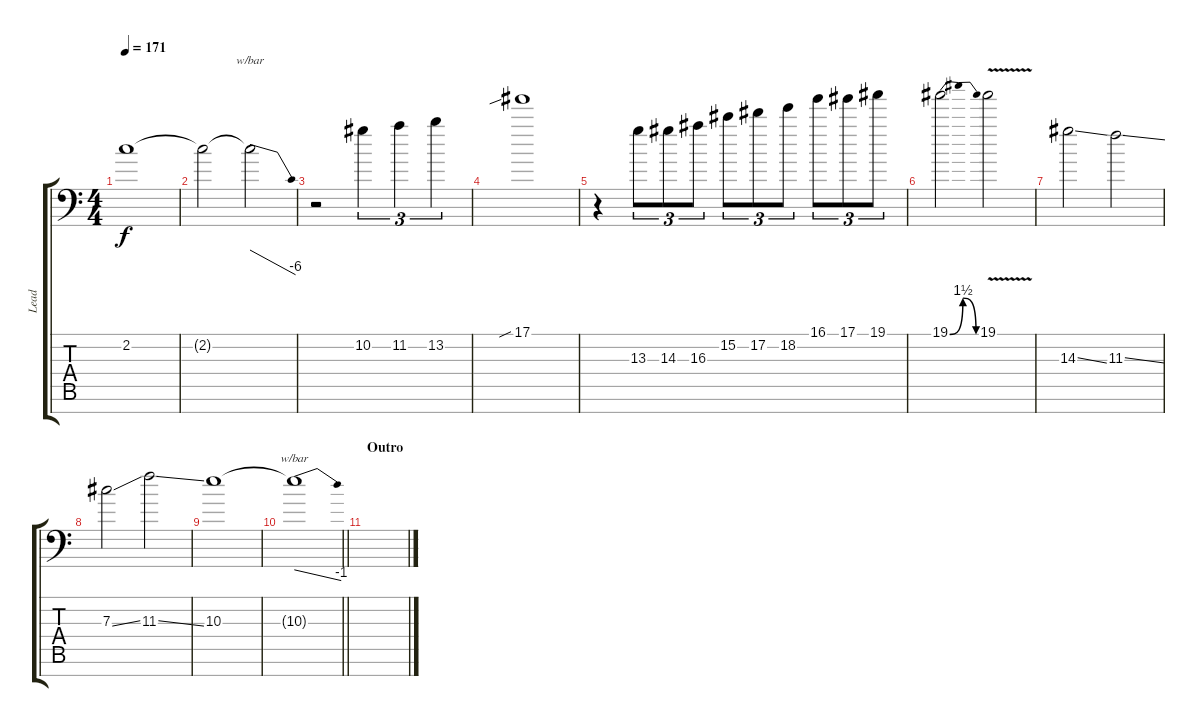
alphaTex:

\track ("Lead" "Lead") {instrument distortionguitar}
\staff {score tabs}
\tuning (Eb4 Bb3 Gb3 Db3 Ab2 Eb2 Bb1) {hide}
\ts (4 4)
\tempo 171
\clef f4
\ks c
2.2.1{dy f} |
2.2{t}.2 2.2{t}.2{tbe (dive default 0 0 60 -24)} |
r.2 10.2.4{tu (3 2)} 11.2.4{tu (3 2)} 13.2.4{tu (3 2)} |
17.1{sib}.1 |
r.4 13.3.8{tu (3 2)} 14.3.8{tu (3 2)} 16.3.8{tu (3 2)} 15.2.8{tu (3 2)} 17.2.8{tu (3 2)} 18.2.8{tu (3 2)} 16.1.8{tu (3 2)} 17.1.8{tu (3 2)} 19.1.8{tu (3 2)} |
19.1{be (bendrelease 0 0 5 6 5 6 60 0)}.2 19.1{v}.2 |
14.3{ss}.2 11.3{ss}.2 |
7.3{ss}.2 11.3{ss}.2 |
10.3.1 |
\barLineRight lightlight
10.3{t}.1{tbe (dive default 0 0 60 -4)} |
\section ("" "Outro")
